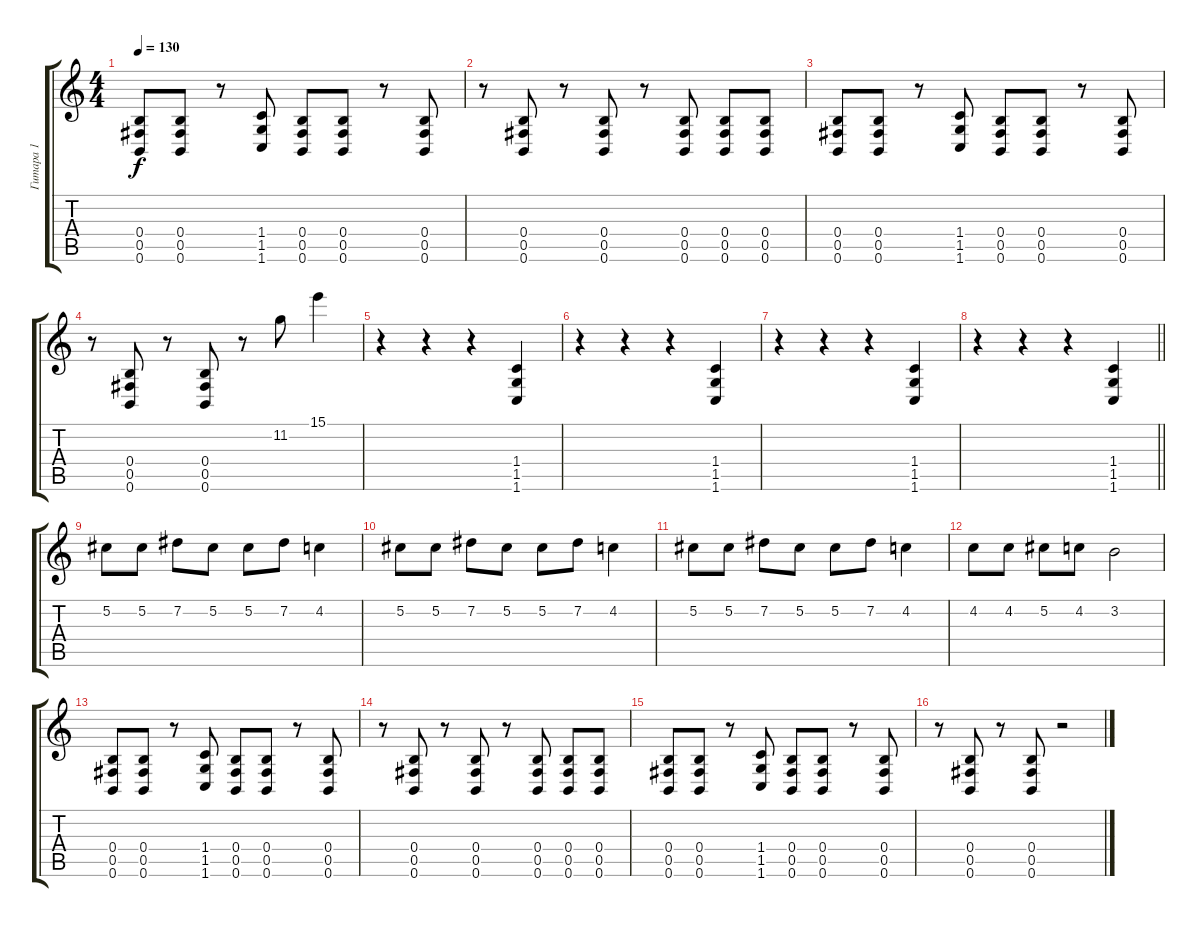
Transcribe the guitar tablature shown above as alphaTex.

\track ("Гитара 1" "Гитара 1") {instrument electricguitarclean}
\staff {score tabs}
\tuning (Db4 Ab3 E3 B2 Gb2 B1) {hide}
\ts (4 4)
\tempo 130
\clef g2
\ks c
(0.4 0.5 0.6).8{dy f} (0.4 0.5 0.6).8 r.8 (1.4 1.5 1.6).8 (0.4 0.5 0.6).8 (0.4 0.5 0.6).8 r.8 (0.4 0.5 0.6).8 |
r.8 (0.4 0.5 0.6).8 r.8 (0.4 0.5 0.6).8 r.8 (0.4 0.5 0.6).8 (0.4 0.5 0.6).8 (0.4 0.5 0.6).8 |
(0.4 0.5 0.6).8 (0.4 0.5 0.6).8 r.8 (1.4 1.5 1.6).8 (0.4 0.5 0.6).8 (0.4 0.5 0.6).8 r.8 (0.4 0.5 0.6).8 |
r.8 (0.4 0.5 0.6).8 r.8 (0.4 0.5 0.6).8 r.8 11.2.8 15.1.4 |
r.4 r.4 r.4 (1.4 1.5 1.6).4 |
r.4 r.4 r.4 (1.4 1.5 1.6).4 |
r.4 r.4 r.4 (1.4 1.5 1.6).4 |
\barLineRight lightlight
r.4 r.4 r.4 (1.4 1.5 1.6).4 |
5.2.8 5.2.8 7.2.8 5.2.8 5.2.8 7.2.8 4.2.4 |
5.2.8 5.2.8 7.2.8 5.2.8 5.2.8 7.2.8 4.2.4 |
5.2.8 5.2.8 7.2.8 5.2.8 5.2.8 7.2.8 4.2.4 |
4.2.8 4.2.8 5.2.8 4.2.8 3.2.2 |
(0.4 0.5 0.6).8 (0.4 0.5 0.6).8 r.8 (1.4 1.5 1.6).8 (0.4 0.5 0.6).8 (0.4 0.5 0.6).8 r.8 (0.4 0.5 0.6).8 |
r.8 (0.4 0.5 0.6).8 r.8 (0.4 0.5 0.6).8 r.8 (0.4 0.5 0.6).8 (0.4 0.5 0.6).8 (0.4 0.5 0.6).8 |
(0.4 0.5 0.6).8 (0.4 0.5 0.6).8 r.8 (1.4 1.5 1.6).8 (0.4 0.5 0.6).8 (0.4 0.5 0.6).8 r.8 (0.4 0.5 0.6).8 |
r.8 (0.4 0.5 0.6).8 r.8 (0.4 0.5 0.6).8 r.2
